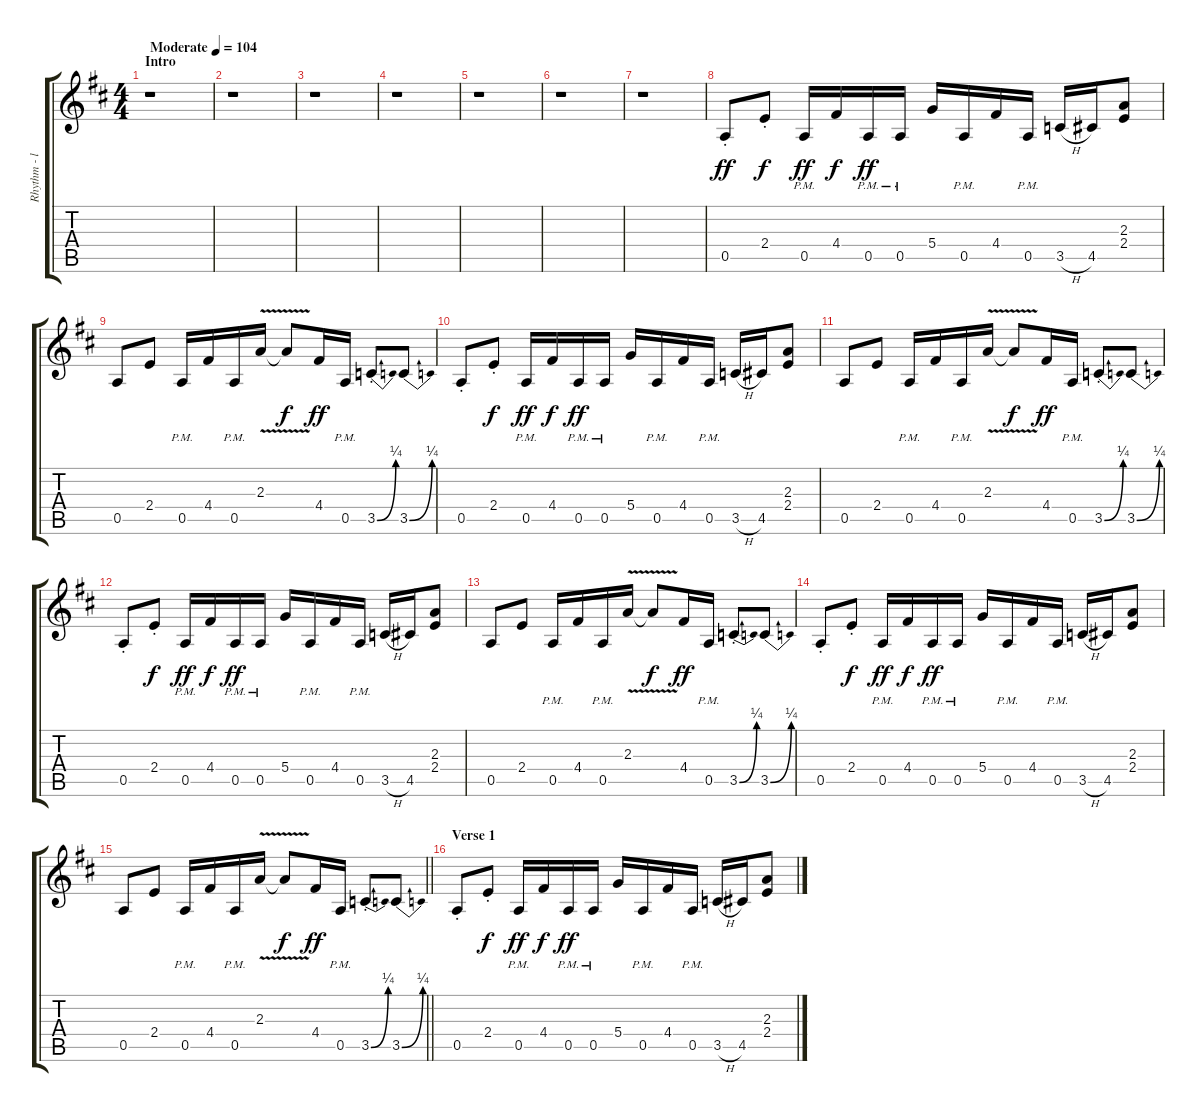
\track ("Rhythm - left" "Rhythm - l") {instrument electricguitarclean}
\staff {score tabs}
\tuning (E4 B3 G3 D3 A2 E2) {hide}
\ts (4 4)
\section ("" "Intro")
\tempo (104 "Moderate")
\clef g2
\ks bminor
r.1{dy ff instrument electricguitarclean} |
r.1 |
r.1 |
r.1 |
r.1 |
r.1 |
r.1 |
0.5{st}.8 2.4{st}.8{dy f} 0.5{pm}.16{dy ff} 4.4.16{dy f} 0.5{pm}.16{dy ff} 0.5{pm}.16 5.4.16 0.5{pm}.16 4.4.16 0.5{pm}.16 3.5{h}.16 4.5.16 (2.3 2.4).8 |
0.5.8 2.4.8 0.5{pm}.16 4.4.16 0.5{pm}.16 2.3{v}.16 2.3{t}.8{dy f} 4.4.16{dy ff} 0.5{pm}.16 3.5{be (bend 0 0 60 1) st}.8 3.5{be (bend 0 0 60 1)}.8 |
0.5{st}.8 2.4{st}.8{dy f} 0.5{pm}.16{dy ff} 4.4.16{dy f} 0.5{pm}.16{dy ff} 0.5{pm}.16 5.4.16 0.5{pm}.16 4.4.16 0.5{pm}.16 3.5{h}.16 4.5.16 (2.3 2.4).8 |
0.5.8 2.4.8 0.5{pm}.16 4.4.16 0.5{pm}.16 2.3{v}.16 2.3{t}.8{dy f} 4.4.16{dy ff} 0.5{pm}.16 3.5{be (bend 0 0 60 1) st}.8 3.5{be (bend 0 0 60 1)}.8 |
0.5{st}.8 2.4{st}.8{dy f} 0.5{pm}.16{dy ff} 4.4.16{dy f} 0.5{pm}.16{dy ff} 0.5{pm}.16 5.4.16 0.5{pm}.16 4.4.16 0.5{pm}.16 3.5{h}.16 4.5.16 (2.3 2.4).8 |
0.5.8 2.4.8 0.5{pm}.16 4.4.16 0.5{pm}.16 2.3{v}.16 2.3{t}.8{dy f} 4.4.16{dy ff} 0.5{pm}.16 3.5{be (bend 0 0 60 1) st}.8 3.5{be (bend 0 0 60 1)}.8 |
0.5{st}.8 2.4{st}.8{dy f} 0.5{pm}.16{dy ff} 4.4.16{dy f} 0.5{pm}.16{dy ff} 0.5{pm}.16 5.4.16 0.5{pm}.16 4.4.16 0.5{pm}.16 3.5{h}.16 4.5.16 (2.3 2.4).8 |
\barLineRight lightlight
0.5.8 2.4.8 0.5{pm}.16 4.4.16 0.5{pm}.16 2.3{v}.16 2.3{t}.8{dy f} 4.4.16{dy ff} 0.5{pm}.16 3.5{be (bend 0 0 60 1) st}.8 3.5{be (bend 0 0 60 1)}.8 |
\section ("" "Verse 1")
0.5{st}.8 2.4{st}.8{dy f} 0.5{pm}.16{dy ff} 4.4.16{dy f} 0.5{pm}.16{dy ff} 0.5{pm}.16 5.4.16 0.5{pm}.16 4.4.16 0.5{pm}.16 3.5{h}.16 4.5.16 (2.3 2.4).8
